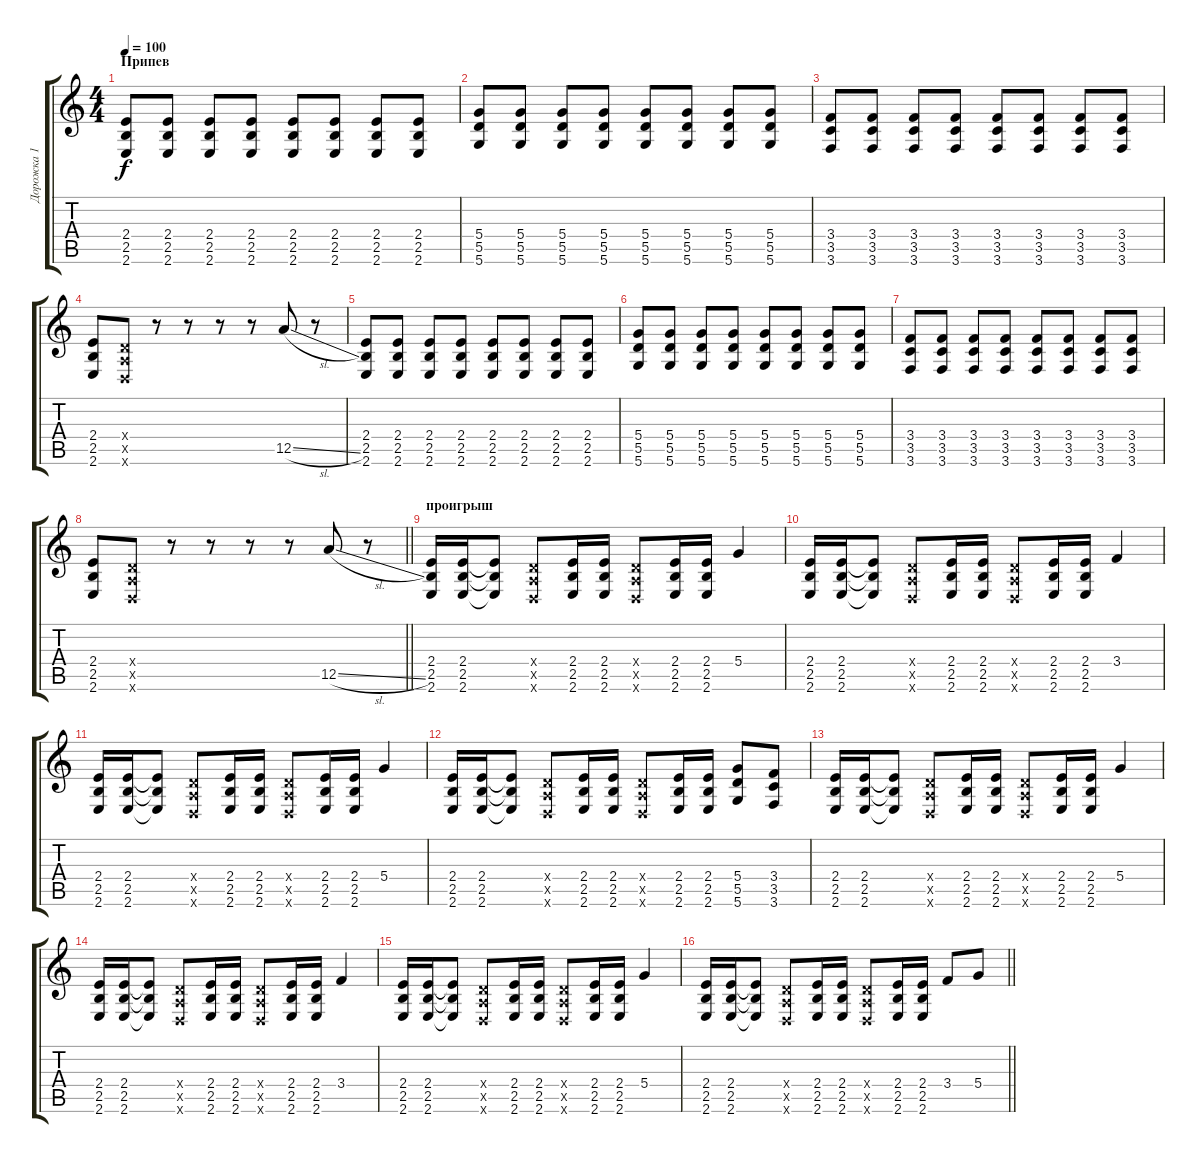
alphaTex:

\track ("Дорожка 1" "Дорожка 1") {instrument distortionguitar}
\staff {score tabs}
\tuning (E4 B3 G3 D3 A2 D2) {hide}
\ts (4 4)
\section ("" "Припев")
\tempo 100
\clef g2
\ks c
(2.4 2.5 2.6).8{dy f} (2.4 2.5 2.6).8 (2.4 2.5 2.6).8 (2.4 2.5 2.6).8 (2.4 2.5 2.6).8 (2.4 2.5 2.6).8 (2.4 2.5 2.6).8 (2.4 2.5 2.6).8 |
(5.4 5.5 5.6).8 (5.4 5.5 5.6).8 (5.4 5.5 5.6).8 (5.4 5.5 5.6).8 (5.4 5.5 5.6).8 (5.4 5.5 5.6).8 (5.4 5.5 5.6).8 (5.4 5.5 5.6).8 |
(3.4 3.5 3.6).8 (3.4 3.5 3.6).8 (3.4 3.5 3.6).8 (3.4 3.5 3.6).8 (3.4 3.5 3.6).8 (3.4 3.5 3.6).8 (3.4 3.5 3.6).8 (3.4 3.5 3.6).8 |
(2.4 2.5 2.6).8 (0.4{x} 0.5{x} 0.6{x}).8 r.8 r.8 r.8 r.8 12.5{sl}.8 r.8 |
(2.4 2.5 2.6).8 (2.4 2.5 2.6).8 (2.4 2.5 2.6).8 (2.4 2.5 2.6).8 (2.4 2.5 2.6).8 (2.4 2.5 2.6).8 (2.4 2.5 2.6).8 (2.4 2.5 2.6).8 |
(5.4 5.5 5.6).8 (5.4 5.5 5.6).8 (5.4 5.5 5.6).8 (5.4 5.5 5.6).8 (5.4 5.5 5.6).8 (5.4 5.5 5.6).8 (5.4 5.5 5.6).8 (5.4 5.5 5.6).8 |
(3.4 3.5 3.6).8 (3.4 3.5 3.6).8 (3.4 3.5 3.6).8 (3.4 3.5 3.6).8 (3.4 3.5 3.6).8 (3.4 3.5 3.6).8 (3.4 3.5 3.6).8 (3.4 3.5 3.6).8 |
\barLineRight lightlight
(2.4 2.5 2.6).8 (0.4{x} 0.5{x} 0.6{x}).8 r.8 r.8 r.8 r.8 12.5{sl}.8 r.8 |
\section ("" "проигрыш")
(2.4 2.5 2.6).16 (2.4 2.5 2.6).16 (2.4{t} 2.5{t} 2.6{t}).8 (0.4{x} 0.5{x} 0.6{x}).8 (2.4 2.5 2.6).16 (2.4 2.5 2.6).16 (0.4{x} 0.5{x} 0.6{x}).8 (2.4 2.5 2.6).16 (2.4 2.5 2.6).16 5.4.4 |
(2.4 2.5 2.6).16 (2.4 2.5 2.6).16 (2.4{t} 2.5{t} 2.6{t}).8 (0.4{x} 0.5{x} 0.6{x}).8 (2.4 2.5 2.6).16 (2.4 2.5 2.6).16 (0.4{x} 0.5{x} 0.6{x}).8 (2.4 2.5 2.6).16 (2.4 2.5 2.6).16 3.4.4 |
(2.4 2.5 2.6).16 (2.4 2.5 2.6).16 (2.4{t} 2.5{t} 2.6{t}).8 (0.4{x} 0.5{x} 0.6{x}).8 (2.4 2.5 2.6).16 (2.4 2.5 2.6).16 (0.4{x} 0.5{x} 0.6{x}).8 (2.4 2.5 2.6).16 (2.4 2.5 2.6).16 5.4.4 |
(2.4 2.5 2.6).16 (2.4 2.5 2.6).16 (2.4{t} 2.5{t} 2.6{t}).8 (0.4{x} 0.5{x} 0.6{x}).8 (2.4 2.5 2.6).16 (2.4 2.5 2.6).16 (0.4{x} 0.5{x} 0.6{x}).8 (2.4 2.5 2.6).16 (2.4 2.5 2.6).16 (5.4 5.5 5.6).8 (3.4 3.5 3.6).8 |
(2.4 2.5 2.6).16 (2.4 2.5 2.6).16 (2.4{t} 2.5{t} 2.6{t}).8 (0.4{x} 0.5{x} 0.6{x}).8 (2.4 2.5 2.6).16 (2.4 2.5 2.6).16 (0.4{x} 0.5{x} 0.6{x}).8 (2.4 2.5 2.6).16 (2.4 2.5 2.6).16 5.4.4 |
(2.4 2.5 2.6).16 (2.4 2.5 2.6).16 (2.4{t} 2.5{t} 2.6{t}).8 (0.4{x} 0.5{x} 0.6{x}).8 (2.4 2.5 2.6).16 (2.4 2.5 2.6).16 (0.4{x} 0.5{x} 0.6{x}).8 (2.4 2.5 2.6).16 (2.4 2.5 2.6).16 3.4.4 |
(2.4 2.5 2.6).16 (2.4 2.5 2.6).16 (2.4{t} 2.5{t} 2.6{t}).8 (0.4{x} 0.5{x} 0.6{x}).8 (2.4 2.5 2.6).16 (2.4 2.5 2.6).16 (0.4{x} 0.5{x} 0.6{x}).8 (2.4 2.5 2.6).16 (2.4 2.5 2.6).16 5.4.4 |
\barLineRight lightlight
(2.4 2.5 2.6).16 (2.4 2.5 2.6).16 (2.4{t} 2.5{t} 2.6{t}).8 (0.4{x} 0.5{x} 0.6{x}).8 (2.4 2.5 2.6).16 (2.4 2.5 2.6).16 (0.4{x} 0.5{x} 0.6{x}).8 (2.4 2.5 2.6).16 (2.4 2.5 2.6).16 3.4.8 5.4.8
